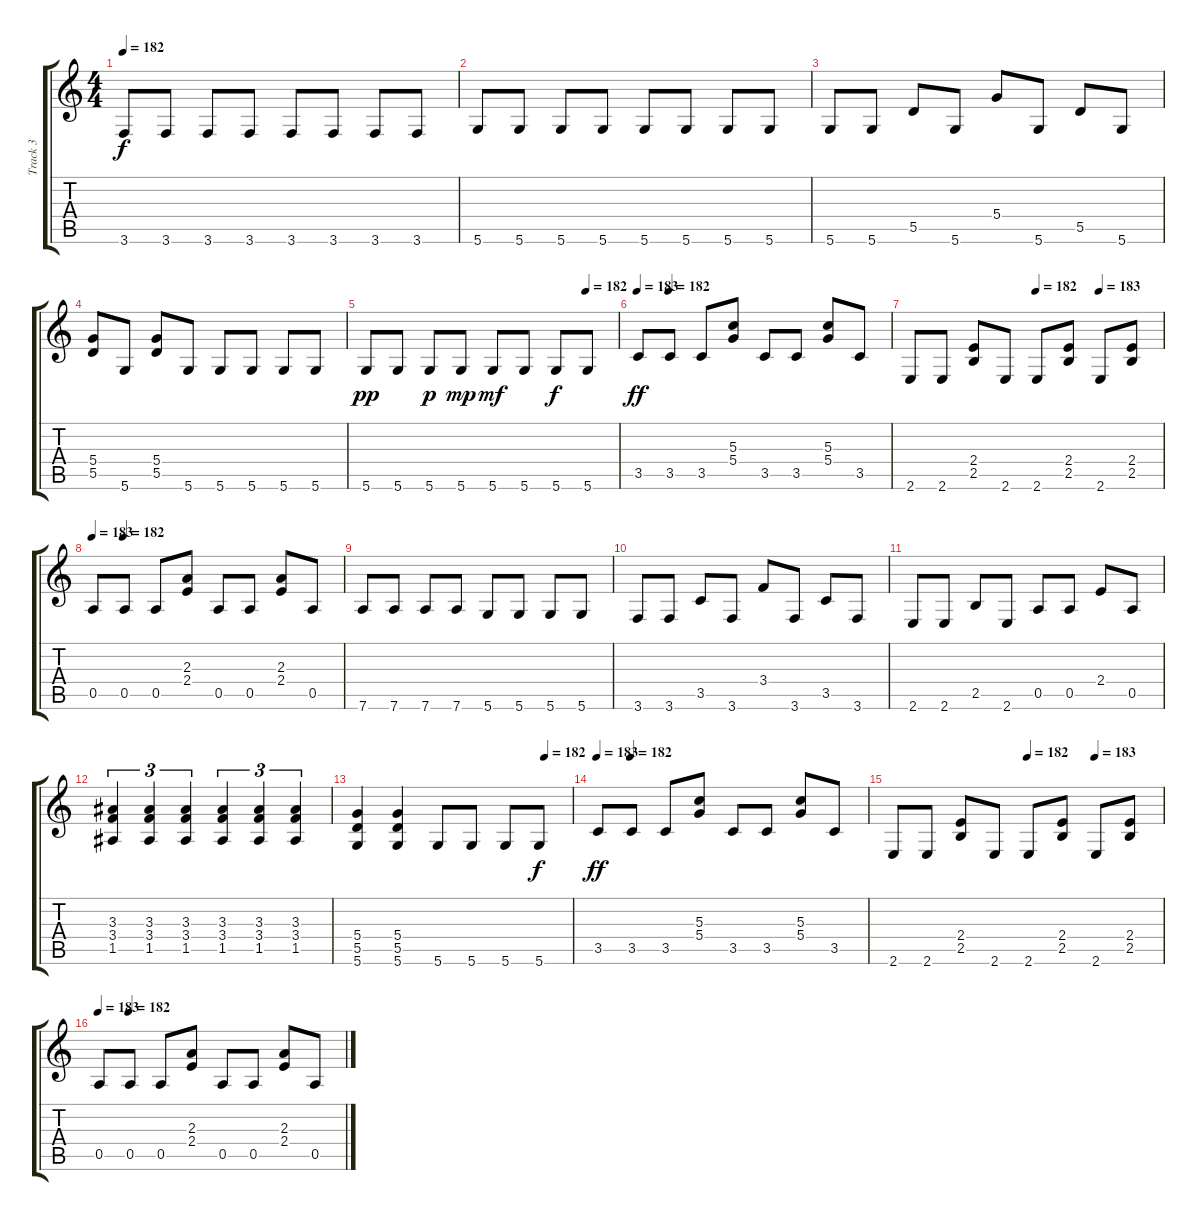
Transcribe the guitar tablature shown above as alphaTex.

\track ("Track 3" "Track 3") {instrument overdrivenguitar}
\staff {score tabs}
\tuning (E4 B3 G3 D3 A2 D2) {hide}
\ts (4 4)
\tempo 182
\clef g2
\ks c
3.6.8{dy f} 3.6.8 3.6.8 3.6.8 3.6.8 3.6.8 3.6.8 3.6.8 |
5.6.8 5.6.8 5.6.8 5.6.8 5.6.8 5.6.8 5.6.8 5.6.8 |
5.6.8 5.6.8 5.5.8 5.6.8 5.4.8 5.6.8 5.5.8 5.6.8 |
(5.4 5.5).8 5.6.8 (5.4 5.5).8 5.6.8 5.6.8 5.6.8 5.6.8 5.6.8 |
\tempo (182 0.875)
5.6.8{dy pp} 5.6.8 5.6.8{dy p} 5.6.8{dy mp} 5.6.8{dy mf} 5.6.8 5.6.8{dy f} 5.6.8 |
\tempo 183
\tempo (182 0.125)
3.5.8{dy ff} 3.5.8 3.5.8 (5.3 5.4).8 3.5.8 3.5.8 (5.3 5.4).8 3.5.8 |
\tempo (182 0.5)
\tempo (183 0.75)
2.6.8 2.6.8 (2.4 2.5).8 2.6.8 2.6.8 (2.4 2.5).8 2.6.8 (2.4 2.5).8 |
\tempo 183
\tempo (182 0.125)
0.5.8 0.5.8 0.5.8 (2.3 2.4).8 0.5.8 0.5.8 (2.3 2.4).8 0.5.8 |
7.6.8 7.6.8 7.6.8 7.6.8 5.6.8 5.6.8 5.6.8 5.6.8 |
3.6.8 3.6.8 3.5.8 3.6.8 3.4.8 3.6.8 3.5.8 3.6.8 |
2.6.8 2.6.8 2.5.8 2.6.8 0.5.8 0.5.8 2.4.8 0.5.8 |
(3.3 3.4 1.5).4{tu (3 2)} (3.3 3.4 1.5).4{tu (3 2)} (3.3 3.4 1.5).4{tu (3 2)} (3.3 3.4 1.5).4{tu (3 2)} (3.3 3.4 1.5).4{tu (3 2)} (3.3 3.4 1.5).4{tu (3 2)} |
\tempo (182 0.875)
(5.4 5.5 5.6).4 (5.4 5.5 5.6).4 5.6.8 5.6.8 5.6.8 5.6.8{dy f} |
\tempo 183
\tempo (182 0.125)
3.5.8{dy ff} 3.5.8 3.5.8 (5.3 5.4).8 3.5.8 3.5.8 (5.3 5.4).8 3.5.8 |
\tempo (182 0.5)
\tempo (183 0.75)
2.6.8 2.6.8 (2.4 2.5).8 2.6.8 2.6.8 (2.4 2.5).8 2.6.8 (2.4 2.5).8 |
\tempo 183
\tempo (182 0.125)
0.5.8 0.5.8 0.5.8 (2.3 2.4).8 0.5.8 0.5.8 (2.3 2.4).8 0.5.8
